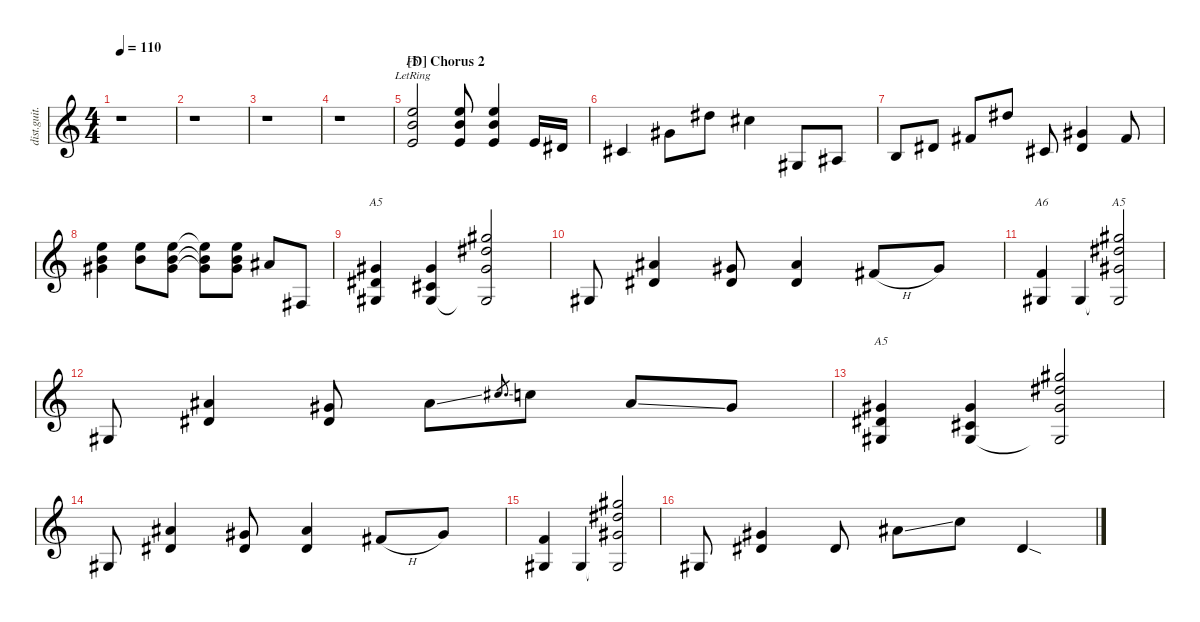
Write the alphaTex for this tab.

\defaultSystemsLayout 4
\hideDynamics
\bracketExtendMode nobrackets
\otherSystemsTrackNameOrientation horizontal
\track ("E.Guitar II" "dist.guit.") {instrument distortionguitar}
\staff {score}
\tuning (Eb4 Bb3 Gb3 Db3 Ab2 Eb2)
\chord ("F5" x x 10 10 8 x) {firstfret 8 showdiagram false showfingering false}
\chord ("A5" x x 2 2 0 x) {showdiagram false showfingering false barre 2}
\chord ("A6" x x x 4 0 x) {showdiagram false showfingering false}
\chord ("A5" 5 5 2 x 0 x) {showdiagram false showfingering false barre 5}
\ts (4 4)
\tempo 110
\clef g2
\ks aminor
r.1{dy f beam Down} |
r.1{beam Down} |
r.1{beam Down} |
r.1{beam Down} |
\section ("D" "Chorus 2")
(8.5{lr} 10.4{lr} 10.3{lr}).2{ch "F5" dy mf beam Up} (8.5 10.4 10.3).8{beam Up} (8.5 10.4 10.3).4{beam Up} 8.5.16{beam Up} 7.5{acc #}.16{beam Up} |
0.4{acc #}.4{beam Up} 2.3{acc #}.8{beam Down} 0.1{acc #}.8{beam Down} 3.2{acc #}.4{beam Down} 0.5{acc #}.8{beam Up} 2.5{acc #}.8{beam Up} |
3.5.8{dy f beam Up} 2.4{acc #}.8{beam Up} 0.3{acc #}.8{beam Up} 0.1{acc #}.8{beam Up} 0.4{acc #}.8{beam Up} (2.4{acc #} 2.3{acc #}).4{beam Up} 0.3{acc #}.8{beam Up} |
(1.1 1.2 2.3{acc #}).4{beam Down} (1.1 1.2).8{beam Down} (1.1 1.2 2.3{acc #}).8{beam Down} (2.3{t acc #} 1.2{t} 1.1{t}).8{beam Down} (1.1 1.2 2.3{acc #}).8{beam Down} 0.2{acc #}.8{beam Up} 3.6{acc #}.8{beam Up} |
(0.5{acc #} 2.4{acc #} 2.3{acc #}).4{ch "A5" beam Up} (0.5{acc #} 0.4{acc #} 2.3{acc #}).4{beam Up} (5.1{acc #} 5.2{acc #} 2.3{acc #} 0.5{t acc #}).2{beam Up} |
0.5{acc #}.8{beam Up} (2.4{acc #} 4.3{acc #}).4{beam Up} (2.3{acc #} 2.4{acc #}).8{beam Up} (2.4{acc #} 4.3{acc #}).4{beam Up} 0.3{h acc #}.8{beam Up} 2.3{acc #}.8{beam Up} |
(4.4 0.5{acc #}).4{ch "A6" beam Up} 0.5{acc #}.4{beam Up} (0.5{t acc #} 5.1{acc #} 5.2{acc #} 2.3{acc #}).2{ch "A5" beam Up} |
0.5{acc #}.8{beam Up} (2.4{acc #} 4.3{acc #}).4{beam Up} (2.3{acc #} 2.4{acc #}).8{beam Up} 4.3{ss acc #}.8{beam Down} 7.3{ss acc #}.8{d gr beam Up} 6.3.8{beam Down} 4.3{ss acc #}.8{beam Up} 2.3{acc #}.8{beam Up} |
(0.5{acc #} 2.4{acc #} 2.3{acc #}).4{ch "A5" beam Up} (0.5{acc #} 0.4{acc #} 2.3{acc #}).4{beam Up} (5.1{acc #} 5.2{acc #} 2.3{acc #} 0.5{t acc #}).2{beam Up} |
0.5{acc #}.8{beam Up} (2.4{acc #} 4.3{acc #}).4{beam Up} (2.3{acc #} 2.4{acc #}).8{beam Up} (2.4{acc #} 4.3{acc #}).4{beam Up} 0.3{h acc #}.8{beam Up} 2.3{acc #}.8{beam Up} |
(0.5{acc #} 4.4).4{beam Up} 0.5{acc #}.4{beam Up} (0.5{t acc #} 5.1{acc #} 5.2{acc #} 2.3{acc #}).2{beam Up} |
0.5{acc #}.8{beam Up} (2.4{acc #} 2.3{acc #}).4{beam Up} 2.4{acc #}.8{beam Up} 4.3{ss acc #}.8{beam Down} 6.3.8{beam Down} 7.5{sod acc #}.4{beam Up}
